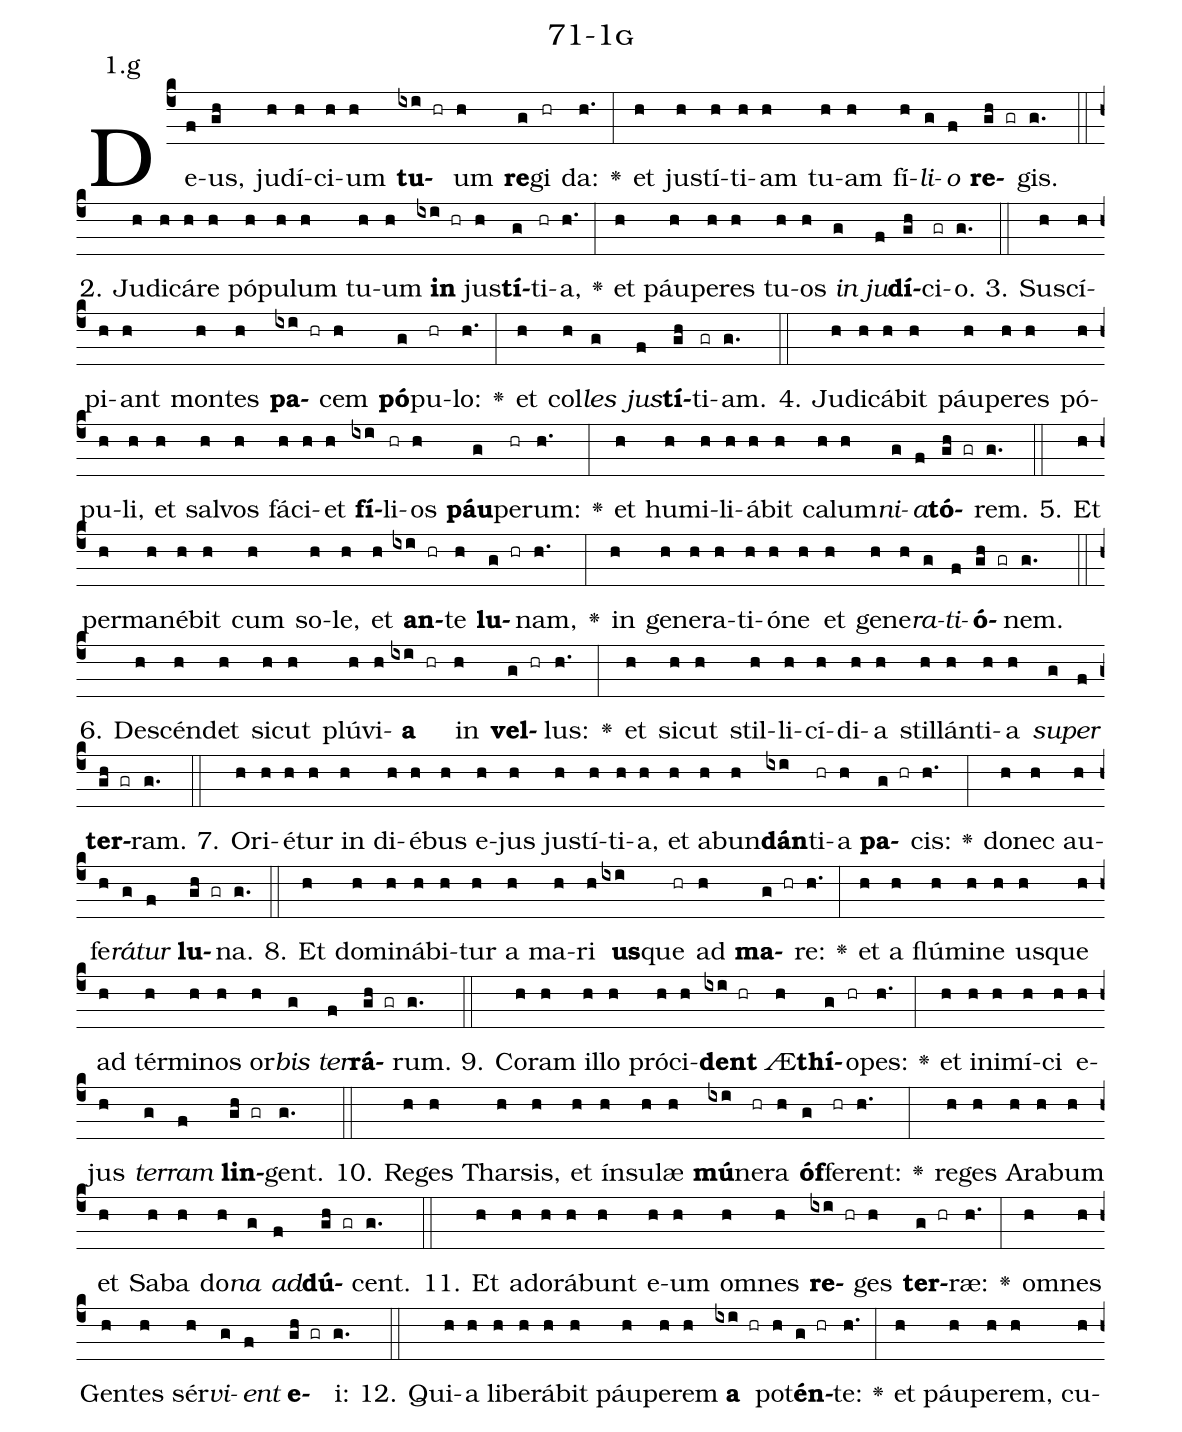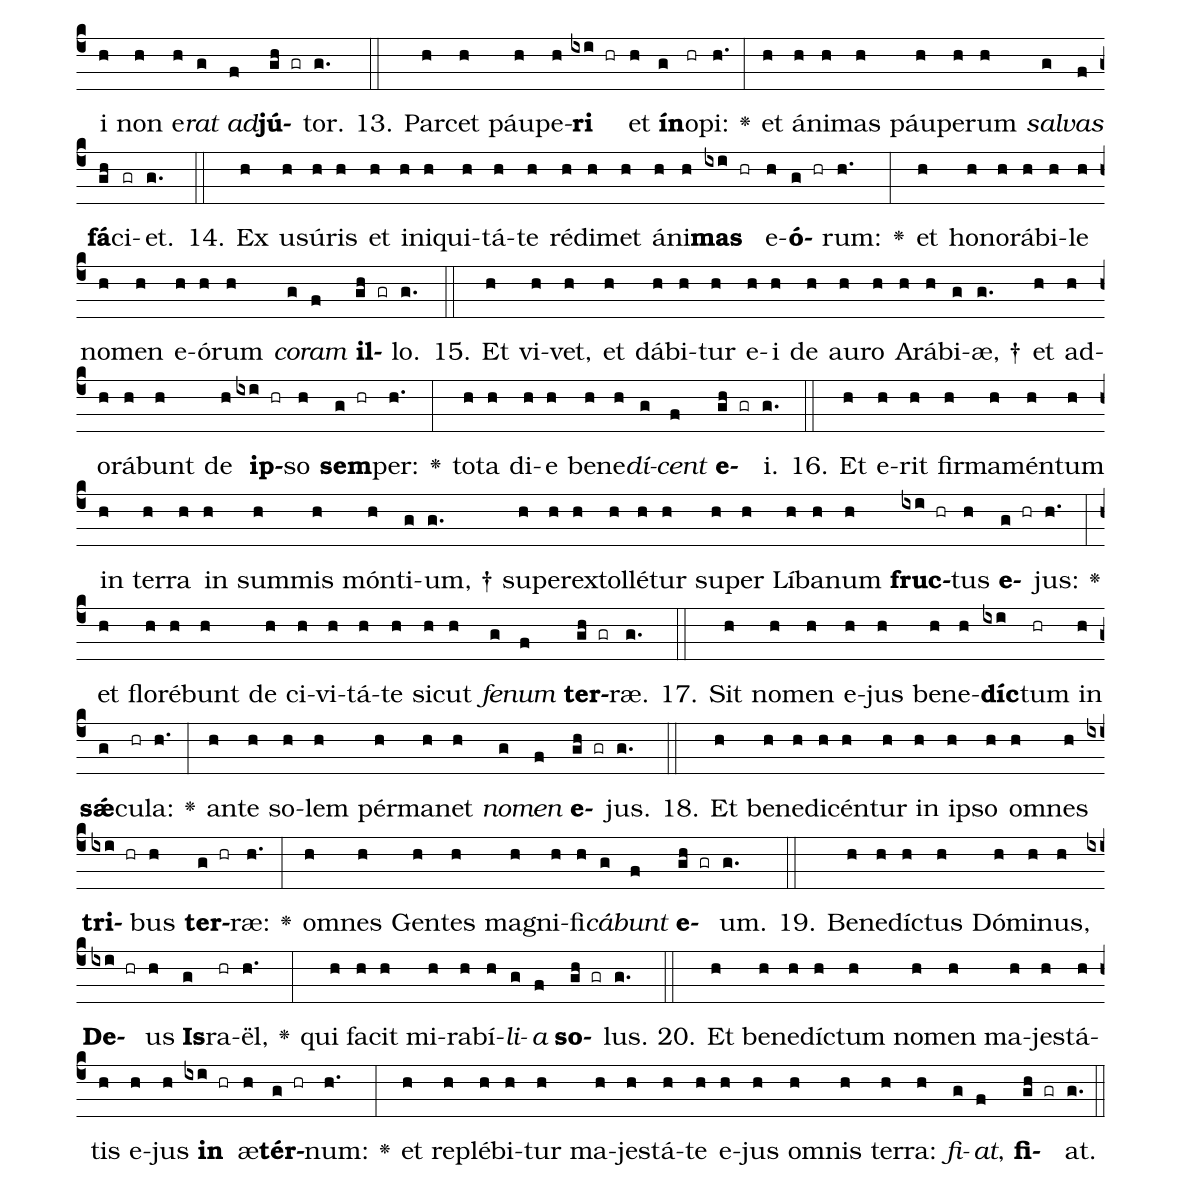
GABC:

name: 71-1g;
annotation: 1.g;
%%
(c4)De(f)us,(gh) ju(h)dí(h)ci(h)um(h) <b>tu</b>(ixi hr)um(h) <b>re</b>(g)gi(hr) da:(h.) <v>\greheightstar</v>(:) et(h) jus(h)tí(h)ti(h)am(h) tu(h)am(h) fí(h)<i>li</i>(g)<i>o</i>(f) <b>re</b>(gh gr)gis.(g.) (::)
2. Ju(h)di(h)cá(h)re(h) pó(h)pu(h)lum(h) tu(h)um(h) <b>in</b>(ixi hr) jus(h)<b>tí</b>(g)ti(hr)a,(h.) <v>\greheightstar</v>(:) et(h) páu(h)pe(h)res(h) tu(h)os(h) <i>in</i>(g) <i>ju</i>(f)<b>dí</b>(gh)ci(gr)o.(g.) (::)
3. Su(h)scí(h)pi(h)ant(h) mon(h)tes(h) <b>pa</b>(ixi hr)cem(h) <b>pó</b>(g)pu(hr)lo:(h.) <v>\greheightstar</v>(:) et(h) col(h)<i>les</i>(g) <i>jus</i>(f)<b>tí</b>(gh)ti(gr)am.(g.) (::)
4. Ju(h)di(h)cá(h)bit(h) páu(h)pe(h)res(h) pó(h)pu(h)li,(h) et(h) sal(h)vos(h) fá(h)ci(h)et(h) <b>fí</b>(ixi)li(hr)os(h) <b>páu</b>(g)pe(hr)rum:(h.) <v>\greheightstar</v>(:) et(h) hu(h)mi(h)li(h)á(h)bit(h) ca(h)lum(h)<i>ni</i>(g)<i>a</i>(f)<b>tó</b>(gh gr)rem.(g.) (::)
5. Et(h) per(h)ma(h)né(h)bit(h) cum(h) so(h)le,(h) et(h) <b>an</b>(ixi hr)te(h) <b>lu</b>(g hr)nam,(h.) <v>\greheightstar</v>(:) in(h) ge(h)ne(h)ra(h)ti(h)ó(h)ne(h) et(h) ge(h)ne(h)<i>ra</i>(g)<i>ti</i>(f)<b>ó</b>(gh gr)nem.(g.) (::)
6. De(h)scén(h)det(h) sic(h)ut(h) plú(h)vi(h)<b>a</b>(ixi hr) in(h) <b>vel</b>(g hr)lus:(h.) <v>\greheightstar</v>(:) et(h) sic(h)ut(h) stil(h)li(h)cí(h)di(h)a(h) stil(h)lán(h)ti(h)a(h) <i>su</i>(g)<i>per</i>(f) <b>ter</b>(gh gr)ram.(g.) (::)
7. O(h)ri(h)é(h)tur(h) in(h) di(h)é(h)bus(h) e(h)jus(h) jus(h)tí(h)ti(h)a,(h) et(h) ab(h)un(h)<b>dán</b>(ixi)ti(hr)a(h) <b>pa</b>(g hr)cis:(h.) <v>\greheightstar</v>(:) do(h)nec(h) au(h)fe(h)<i>rá</i>(g)<i>tur</i>(f) <b>lu</b>(gh gr)na.(g.) (::)
8. Et(h) do(h)mi(h)ná(h)bi(h)tur(h) a(h) ma(h)ri(h) <b>us</b>(ixi)que(hr) ad(h) <b>ma</b>(g hr)re:(h.) <v>\greheightstar</v>(:) et(h) a(h) flú(h)mi(h)ne(h) us(h)que(h) ad(h) tér(h)mi(h)nos(h) or(h)<i>bis</i>(g) <i>ter</i>(f)<b>rá</b>(gh gr)rum.(g.) (::)
9. Co(h)ram(h) il(h)lo(h) pró(h)ci(h)<b>dent</b>(ixi hr) Æ(h)<b>thí</b>(g)o(hr)pes:(h.) <v>\greheightstar</v>(:) et(h) in(h)i(h)mí(h)ci(h) e(h)jus(h) <i>ter</i>(g)<i>ram</i>(f) <b>lin</b>(gh gr)gent.(g.) (::)
10. Re(h)ges(h) Thar(h)sis,(h) et(h) ín(h)su(h)læ(h) <b>mú</b>(ixi)ne(hr)ra(h) <b>óf</b>(g)fe(hr)rent:(h.) <v>\greheightstar</v>(:) re(h)ges(h) A(h)ra(h)bum(h) et(h) Sa(h)ba(h) do(h)<i>na</i>(g) <i>ad</i>(f)<b>dú</b>(gh gr)cent.(g.) (::)
11. Et(h) ad(h)o(h)rá(h)bunt(h) e(h)um(h) om(h)nes(h) <b>re</b>(ixi hr)ges(h) <b>ter</b>(g hr)ræ:(h.) <v>\greheightstar</v>(:) om(h)nes(h) Gen(h)tes(h) sér(h)<i>vi</i>(g)<i>ent</i>(f) <b>e</b>(gh gr)i:(g.) (::)
12. Qui(h)a(h) li(h)be(h)rá(h)bit(h) páu(h)pe(h)rem(h) <b>a</b>(ixi hr) pot(h)<b>én</b>(g hr)te:(h.) <v>\greheightstar</v>(:) et(h) páu(h)pe(h)rem,(h) cu(h)i(h) non(h) e(h)<i>rat</i>(g) <i>ad</i>(f)<b>jú</b>(gh gr)tor.(g.) (::)
13. Par(h)cet(h) páu(h)pe(h)<b>ri</b>(ixi hr) et(h) <b>ín</b>(g)o(hr)pi:(h.) <v>\greheightstar</v>(:) et(h) á(h)ni(h)mas(h) páu(h)pe(h)rum(h) <i>sal</i>(g)<i>vas</i>(f) <b>fá</b>(gh)ci(gr)et.(g.) (::)
14. Ex(h) u(h)sú(h)ris(h) et(h) in(h)i(h)qui(h)tá(h)te(h) réd(h)i(h)met(h) á(h)ni(h)<b>mas</b>(ixi hr) e(h)<b>ó</b>(g hr)rum:(h.) <v>\greheightstar</v>(:) et(h) ho(h)no(h)rá(h)bi(h)le(h) no(h)men(h) e(h)ó(h)rum(h) <i>co</i>(g)<i>ram</i>(f) <b>il</b>(gh gr)lo.(g.) (::)
15. Et(h) vi(h)vet,(h) et(h) dá(h)bi(h)tur(h) e(h)i(h) de(h) au(h)ro(h) A(h)rá(h)bi(g)æ, †(g.) et(h) ad(h)o(h)rá(h)bunt(h) de(h) <b>ip</b>(ixi hr)so(h) <b>sem</b>(g hr)per:(h.) <v>\greheightstar</v>(:) to(h)ta(h) di(h)e(h) be(h)ne(h)<i>dí</i>(g)<i>cent</i>(f) <b>e</b>(gh gr)i.(g.) (::)
16. Et(h) e(h)rit(h) fir(h)ma(h)mén(h)tum(h) in(h) ter(h)ra(h) in(h) sum(h)mis(h) món(h)ti(g)um, †(g.) su(h)per(h)ex(h)tol(h)lé(h)tur(h) su(h)per(h) Lí(h)ba(h)num(h) <b>fruc</b>(ixi hr)tus(h) <b>e</b>(g hr)jus:(h.) <v>\greheightstar</v>(:) et(h) flo(h)ré(h)bunt(h) de(h) ci(h)vi(h)tá(h)te(h) sic(h)ut(h) <i>fe</i>(g)<i>num</i>(f) <b>ter</b>(gh gr)ræ.(g.) (::)
17. Sit(h) no(h)men(h) e(h)jus(h) be(h)ne(h)<b>díc</b>(ixi)tum(hr) in(h) <b>sǽ</b>(g)cu(hr)la:(h.) <v>\greheightstar</v>(:) an(h)te(h) so(h)lem(h) pér(h)ma(h)net(h) <i>no</i>(g)<i>men</i>(f) <b>e</b>(gh gr)jus.(g.) (::)
18. Et(h) be(h)ne(h)di(h)cén(h)tur(h) in(h) ip(h)so(h) om(h)nes(h) <b>tri</b>(ixi hr)bus(h) <b>ter</b>(g hr)ræ:(h.) <v>\greheightstar</v>(:) om(h)nes(h) Gen(h)tes(h) ma(h)gni(h)fi(h)<i>cá</i>(g)<i>bunt</i>(f) <b>e</b>(gh gr)um.(g.) (::)
19. Be(h)ne(h)díc(h)tus(h) Dó(h)mi(h)nus,(h) <b>De</b>(ixi hr)us(h) <b>Is</b>(g)ra(hr)ël,(h.) <v>\greheightstar</v>(:) qui(h) fa(h)cit(h) mi(h)ra(h)bí(h)<i>li</i>(g)<i>a</i>(f) <b>so</b>(gh gr)lus.(g.) (::)
20. Et(h) be(h)ne(h)díc(h)tum(h) no(h)men(h) ma(h)jes(h)tá(h)tis(h) e(h)jus(h) <b>in</b>(ixi hr) æ(h)<b>tér</b>(g hr)num:(h.) <v>\greheightstar</v>(:) et(h) re(h)plé(h)bi(h)tur(h) ma(h)jes(h)tá(h)te(h) e(h)jus(h) om(h)nis(h) ter(h)ra:(h) <i>fi</i>(g)<i>at</i>,(f) <b>fi</b>(gh gr)at.(g.) (::)
